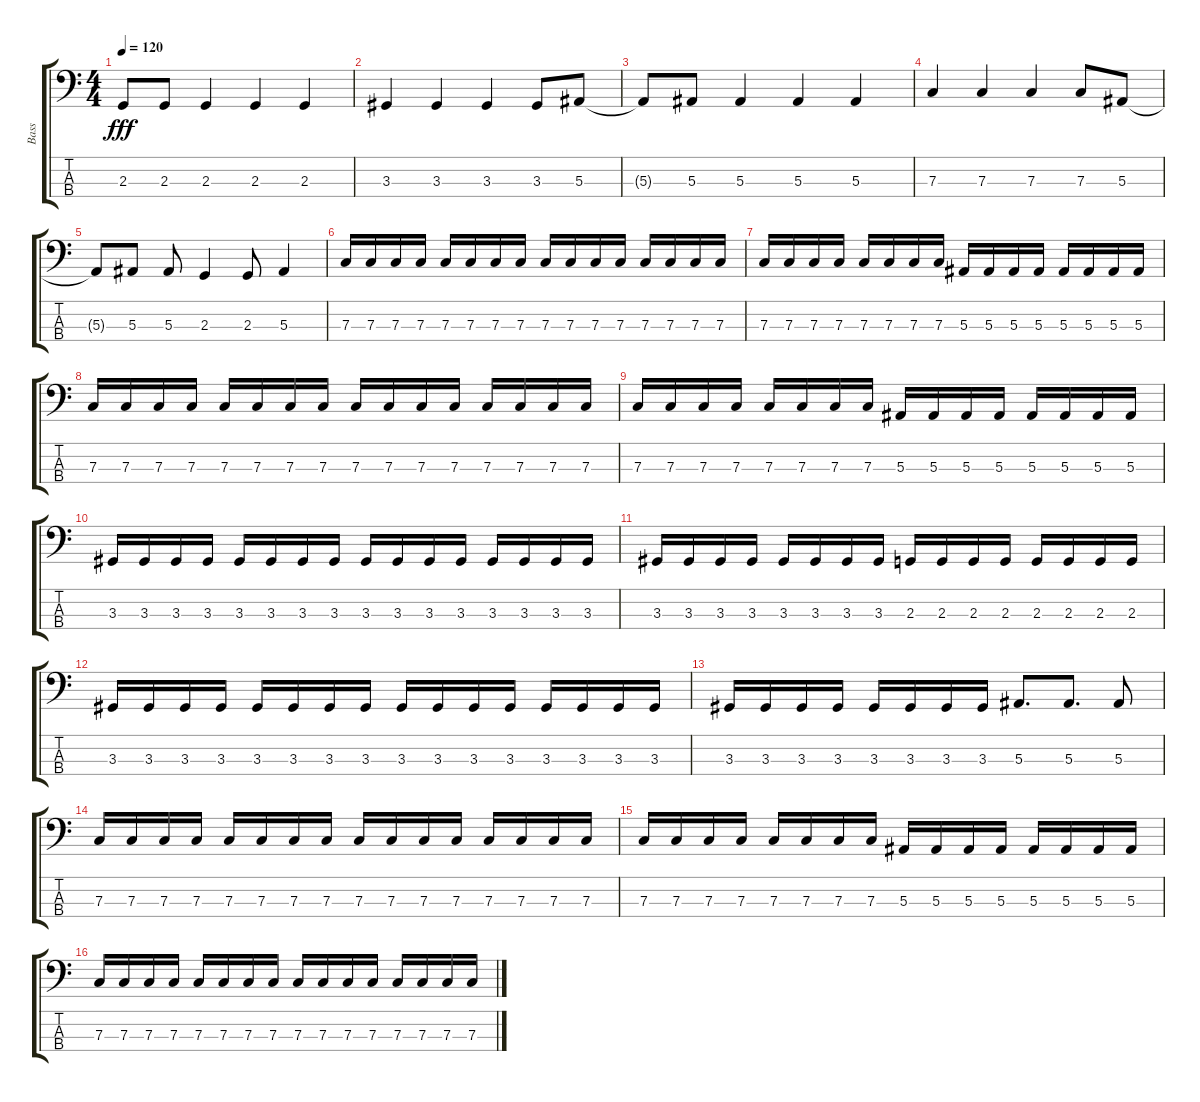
\track ("Bass" "Bass") {instrument electricbassfinger}
\staff {score tabs}
\tuning (Eb2 Bb1 F1 C1) {hide}
\ts (4 4)
\tempo 120
\clef f4
\ks c
2.3{t}.8{dy fff} 2.3.8 2.3.4 2.3.4 2.3.4 |
3.3.4 3.3.4 3.3.4 3.3.8 5.3.8 |
5.3{t}.8 5.3.8 5.3.4 5.3.4 5.3.4 |
7.3.4 7.3.4 7.3.4 7.3.8 5.3.8 |
5.3{t}.8 5.3.8 5.3.8 2.3.4 2.3.8 5.3.4 |
7.3.16 7.3.16 7.3.16 7.3.16 7.3.16 7.3.16 7.3.16 7.3.16 7.3.16 7.3.16 7.3.16 7.3.16 7.3.16 7.3.16 7.3.16 7.3.16 |
7.3.16 7.3.16 7.3.16 7.3.16 7.3.16 7.3.16 7.3.16 7.3.16 5.3.16 5.3.16 5.3.16 5.3.16 5.3.16 5.3.16 5.3.16 5.3.16 |
7.3.16 7.3.16 7.3.16 7.3.16 7.3.16 7.3.16 7.3.16 7.3.16 7.3.16 7.3.16 7.3.16 7.3.16 7.3.16 7.3.16 7.3.16 7.3.16 |
7.3.16 7.3.16 7.3.16 7.3.16 7.3.16 7.3.16 7.3.16 7.3.16 5.3.16 5.3.16 5.3.16 5.3.16 5.3.16 5.3.16 5.3.16 5.3.16 |
3.3.16 3.3.16 3.3.16 3.3.16 3.3.16 3.3.16 3.3.16 3.3.16 3.3.16 3.3.16 3.3.16 3.3.16 3.3.16 3.3.16 3.3.16 3.3.16 |
3.3.16 3.3.16 3.3.16 3.3.16 3.3.16 3.3.16 3.3.16 3.3.16 2.3.16 2.3.16 2.3.16 2.3.16 2.3.16 2.3.16 2.3.16 2.3.16 |
3.3.16 3.3.16 3.3.16 3.3.16 3.3.16 3.3.16 3.3.16 3.3.16 3.3.16 3.3.16 3.3.16 3.3.16 3.3.16 3.3.16 3.3.16 3.3.16 |
3.3.16 3.3.16 3.3.16 3.3.16 3.3.16 3.3.16 3.3.16 3.3.16 5.3.8{d} 5.3.8{d} 5.3.8 |
7.3.16 7.3.16 7.3.16 7.3.16 7.3.16 7.3.16 7.3.16 7.3.16 7.3.16 7.3.16 7.3.16 7.3.16 7.3.16 7.3.16 7.3.16 7.3.16 |
7.3.16 7.3.16 7.3.16 7.3.16 7.3.16 7.3.16 7.3.16 7.3.16 5.3.16 5.3.16 5.3.16 5.3.16 5.3.16 5.3.16 5.3.16 5.3.16 |
7.3.16 7.3.16 7.3.16 7.3.16 7.3.16 7.3.16 7.3.16 7.3.16 7.3.16 7.3.16 7.3.16 7.3.16 7.3.16 7.3.16 7.3.16 7.3.16
